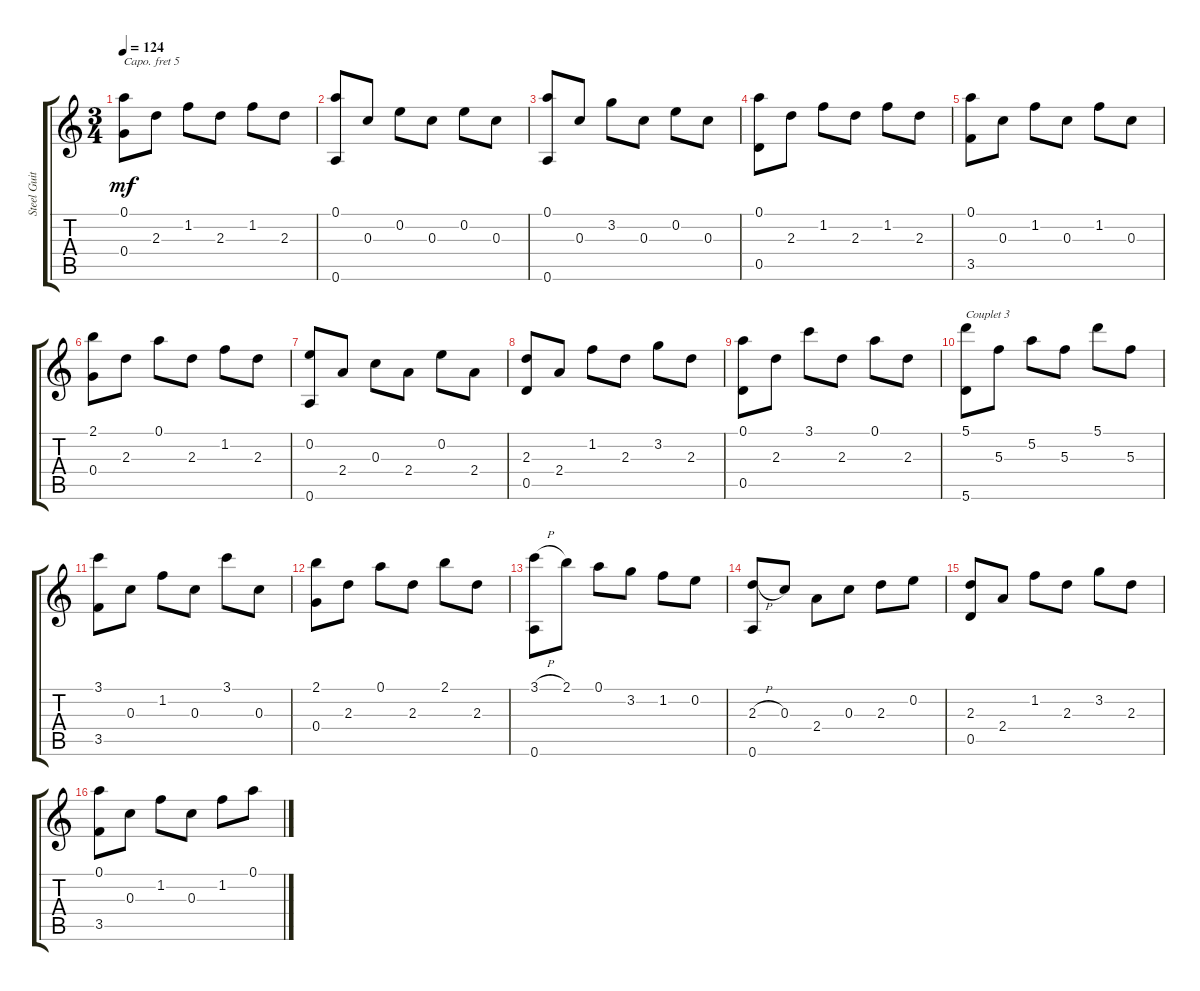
\track ("Steel Guitar" "Steel Guit") {instrument acousticguitarsteel}
\staff {score tabs}
\capo 5
\tuning (E4 B3 G3 D3 A2 E2) {hide}
\ts (3 4)
\tempo 124
\clef g2
\ks c
(0.1 0.4).8{dy mf} 2.3.8 1.2.8 2.3.8 1.2.8 2.3.8 |
(0.1 0.6).8 0.3.8 0.2.8 0.3.8 0.2.8 0.3.8 |
(0.1 0.6).8 0.3.8 3.2.8 0.3.8 0.2.8 0.3.8 |
(0.1 0.5).8 2.3.8 1.2.8 2.3.8 1.2.8 2.3.8 |
(0.1 3.5).8 0.3.8 1.2.8 0.3.8 1.2.8 0.3.8 |
(2.1 0.4).8 2.3.8 0.1.8 2.3.8 1.2.8 2.3.8 |
(0.2 0.6).8 2.4.8 0.3.8 2.4.8 0.2.8 2.4.8 |
(2.3 0.5).8 2.4.8 1.2.8 2.3.8 3.2.8 2.3.8 |
(0.1 0.5).8 2.3.8 3.1.8 2.3.8 0.1.8 2.3.8 |
(5.1 5.6).8{txt "Couplet 3"} 5.3.8 5.2.8 5.3.8 5.1.8 5.3.8 |
(3.1 3.5).8 0.3.8 1.2.8 0.3.8 3.1.8 0.3.8 |
(2.1 0.4).8 2.3.8 0.1.8 2.3.8 2.1.8 2.3.8 |
(3.1{h} 0.6).8 2.1.8 0.1.8 3.2.8 1.2.8 0.2.8 |
(2.3{h} 0.6).8 0.3.8 2.4.8 0.3.8 2.3.8 0.2.8 |
(2.3 0.5).8 2.4.8 1.2.8 2.3.8 3.2.8 2.3.8 |
(0.1 3.5).8 0.3.8 1.2.8 0.3.8 1.2.8 0.1.8
